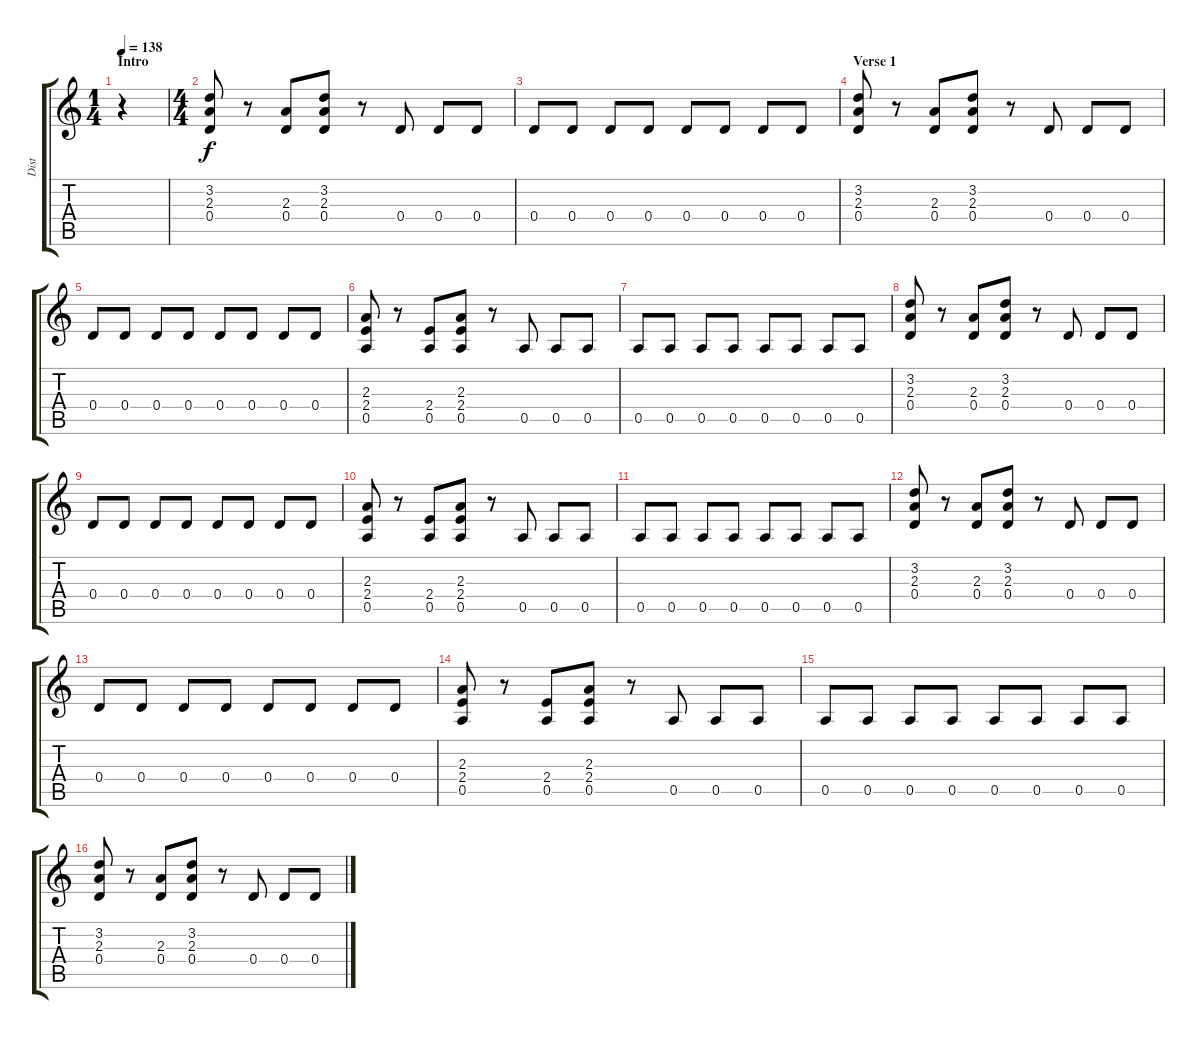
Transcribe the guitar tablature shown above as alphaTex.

\track ("Dist" "Dist") {instrument overdrivenguitar}
\staff {score tabs}
\tuning (E4 B3 G3 D3 A2 E2) {hide}
\ts (1 4)
\section ("" "Intro")
\tempo 138
\clef g2
\ks c
r.4{dy f instrument overdrivenguitar} |
\ts (4 4)
(3.2 2.3 0.4).8 r.8 (2.3 0.4).8 (3.2 2.3 0.4).8 r.8 0.4.8 0.4.8 0.4.8 |
0.4.8 0.4.8 0.4.8 0.4.8 0.4.8 0.4.8 0.4.8 0.4.8 |
\section ("" "Verse 1")
(3.2 2.3 0.4).8 r.8 (2.3 0.4).8 (3.2 2.3 0.4).8 r.8 0.4.8 0.4.8 0.4.8 |
0.4.8 0.4.8 0.4.8 0.4.8 0.4.8 0.4.8 0.4.8 0.4.8 |
(2.3 2.4 0.5).8 r.8 (2.4 0.5).8 (2.3 2.4 0.5).8 r.8 0.5.8 0.5.8 0.5.8 |
0.5.8 0.5.8 0.5.8 0.5.8 0.5.8 0.5.8 0.5.8 0.5.8 |
(3.2 2.3 0.4).8 r.8 (2.3 0.4).8 (3.2 2.3 0.4).8 r.8 0.4.8 0.4.8 0.4.8 |
0.4.8 0.4.8 0.4.8 0.4.8 0.4.8 0.4.8 0.4.8 0.4.8 |
(2.3 2.4 0.5).8 r.8 (2.4 0.5).8 (2.3 2.4 0.5).8 r.8 0.5.8 0.5.8 0.5.8 |
0.5.8 0.5.8 0.5.8 0.5.8 0.5.8 0.5.8 0.5.8 0.5.8 |
(3.2 2.3 0.4).8 r.8 (2.3 0.4).8 (3.2 2.3 0.4).8 r.8 0.4.8 0.4.8 0.4.8 |
0.4.8 0.4.8 0.4.8 0.4.8 0.4.8 0.4.8 0.4.8 0.4.8 |
(2.3 2.4 0.5).8 r.8 (2.4 0.5).8 (2.3 2.4 0.5).8 r.8 0.5.8 0.5.8 0.5.8 |
0.5.8 0.5.8 0.5.8 0.5.8 0.5.8 0.5.8 0.5.8 0.5.8 |
(3.2 2.3 0.4).8 r.8 (2.3 0.4).8 (3.2 2.3 0.4).8 r.8 0.4.8 0.4.8 0.4.8
